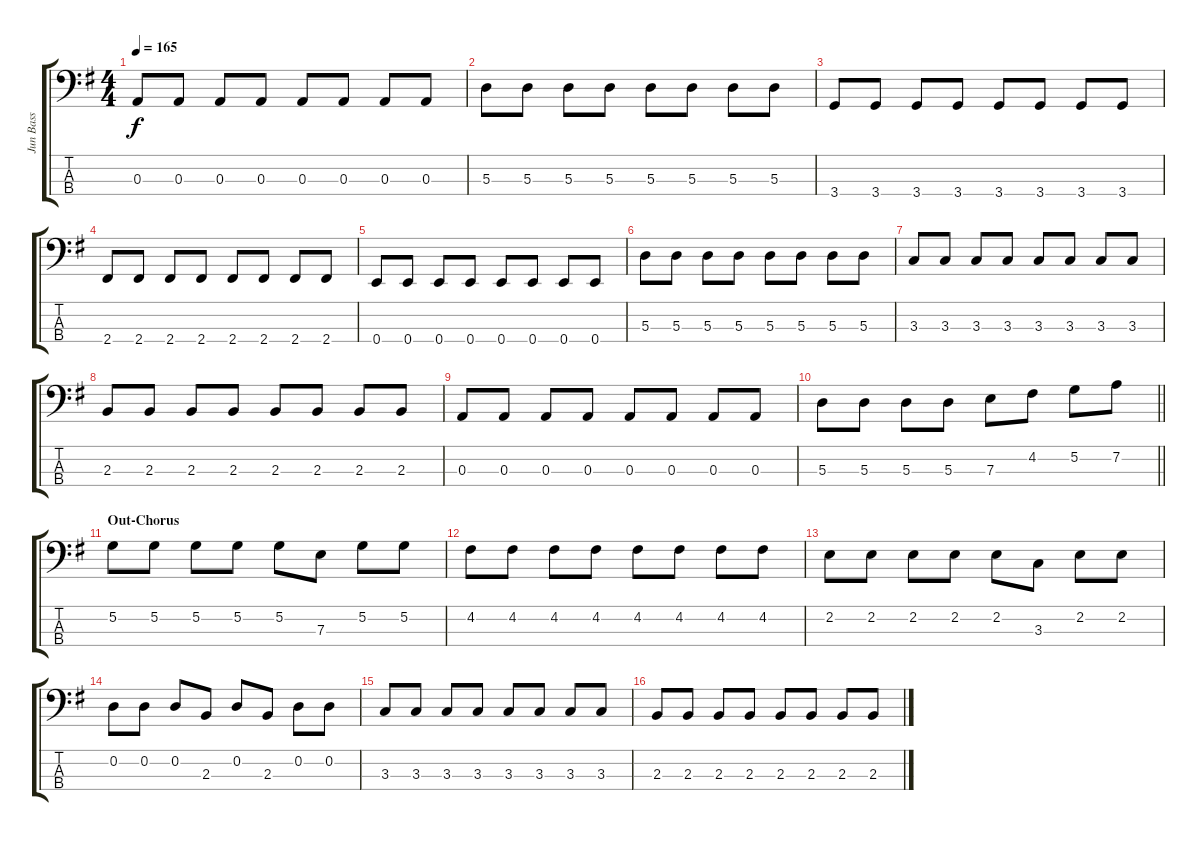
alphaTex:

\track ("Jun Bass" "Jun Bass") {instrument electricbassfinger}
\staff {score tabs}
\tuning (G2 D2 A1 E1) {hide}
\ts (4 4)
\tempo 165
\clef f4
\ks g
0.3.8{dy f} 0.3.8 0.3.8 0.3.8 0.3.8 0.3.8 0.3.8 0.3.8 |
5.3.8 5.3.8 5.3.8 5.3.8 5.3.8 5.3.8 5.3.8 5.3.8 |
3.4.8 3.4.8 3.4.8 3.4.8 3.4.8 3.4.8 3.4.8 3.4.8 |
2.4.8 2.4.8 2.4.8 2.4.8 2.4.8 2.4.8 2.4.8 2.4.8 |
0.4.8 0.4.8 0.4.8 0.4.8 0.4.8 0.4.8 0.4.8 0.4.8 |
5.3.8 5.3.8 5.3.8 5.3.8 5.3.8 5.3.8 5.3.8 5.3.8 |
3.3.8 3.3.8 3.3.8 3.3.8 3.3.8 3.3.8 3.3.8 3.3.8 |
2.3.8 2.3.8 2.3.8 2.3.8 2.3.8 2.3.8 2.3.8 2.3.8 |
0.3.8 0.3.8 0.3.8 0.3.8 0.3.8 0.3.8 0.3.8 0.3.8 |
\barLineRight lightlight
5.3.8 5.3.8 5.3.8 5.3.8 7.3.8 4.2.8 5.2.8 7.2.8 |
\section ("" "Out-Chorus")
5.2.8 5.2.8 5.2.8 5.2.8 5.2.8 7.3.8 5.2.8 5.2.8 |
4.2.8 4.2.8 4.2.8 4.2.8 4.2.8 4.2.8 4.2.8 4.2.8 |
2.2.8 2.2.8 2.2.8 2.2.8 2.2.8 3.3.8 2.2.8 2.2.8 |
0.2.8 0.2.8 0.2.8 2.3.8 0.2.8 2.3.8 0.2.8 0.2.8 |
3.3.8 3.3.8 3.3.8 3.3.8 3.3.8 3.3.8 3.3.8 3.3.8 |
2.3.8 2.3.8 2.3.8 2.3.8 2.3.8 2.3.8 2.3.8 2.3.8
